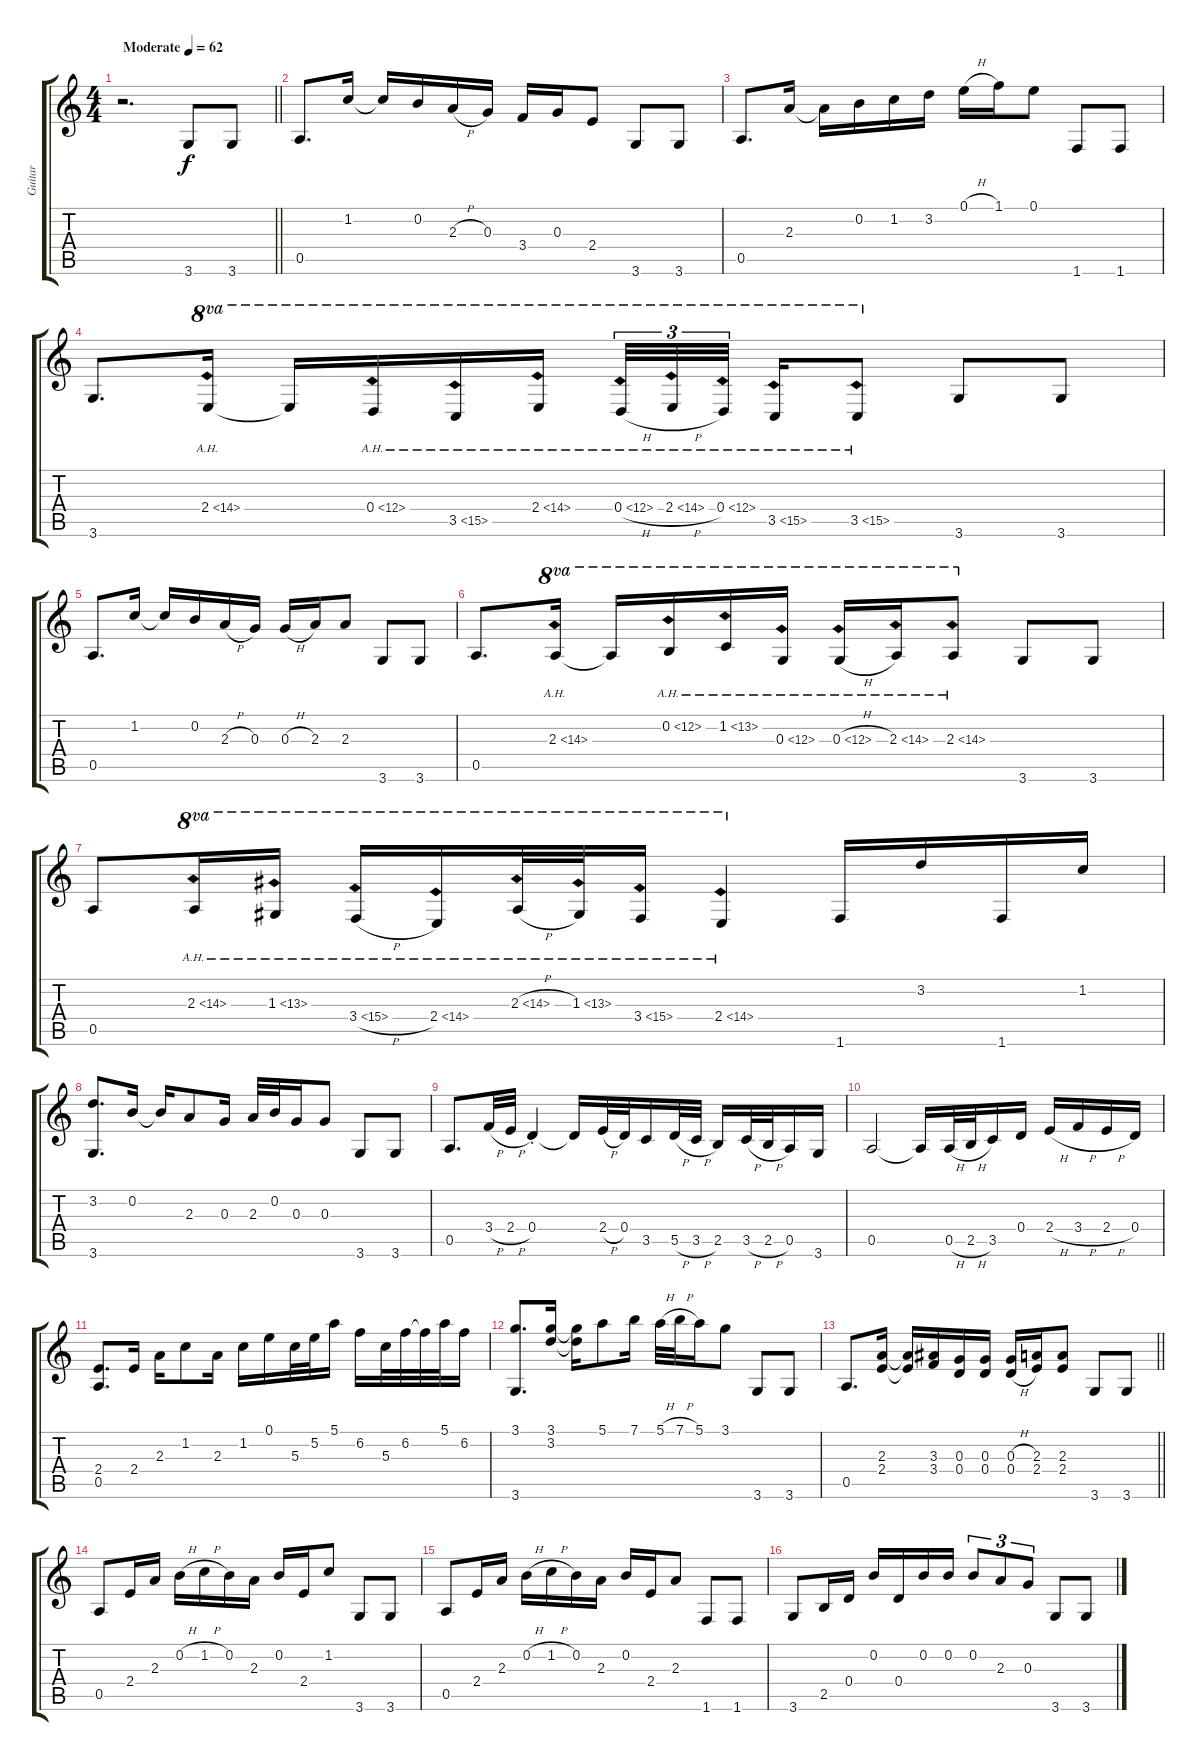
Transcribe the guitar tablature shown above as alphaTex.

\track ("Guitar" "Guitar") {instrument acousticguitarnylon}
\staff {score tabs}
\tuning (E4 B3 G3 D3 A2 E2) {hide}
\ts (4 4)
\tempo (62 "Moderate")
\clef g2
\barLineRight lightlight
\ks c
r.2{d dy f instrument acousticguitarnylon} 3.6.8 3.6.8 |
0.5.8{d} 1.2.16 1.2{t}.16 0.2.16 2.3{h}.16 0.3.16 3.4.16 0.3.16 2.4.8 3.6.8 3.6.8 |
0.5.8{d} 2.3.16 2.3{t}.16 0.2.16 1.2.16 3.2.16 0.1{h}.16 1.1.16 0.1.8 1.6.8 1.6.8 |
3.6.8{d} 2.4{ah 12}.16{ot 8va} 2.4{t}.16{ot 8va} 0.4{ah 12}.16{ot 8va} 3.5{ah 12}.16{ot 8va} 2.4{ah 12}.16{ot 8va} 0.4{ah 12 h}.32{tu (3 2) ot 8va} 2.4{ah 12 h}.32{tu (3 2) ot 8va} 0.4{ah 12}.32{tu (3 2) ot 8va beam splitsecondary} 3.5{ah 12}.16{ot 8va} 3.5{ah 12}.8{ot 8va} 3.6.8 3.6.8 |
0.5.8{d} 1.2.16 1.2{t}.16 0.2.16 2.3{h}.16 0.3.16 0.3{h}.16 2.3.16 2.3.8 3.6.8 3.6.8 |
0.5.8{d} 2.3{ah 12}.16{ot 8va} 2.3{t}.16{ot 8va} 0.2{ah 12}.16{ot 8va} 1.2{ah 12}.16{ot 8va} 0.3{ah 12}.16{ot 8va} 0.3{ah 12 h}.16{ot 8va} 2.3{ah 12}.16{ot 8va} 2.3{ah 12}.8{ot 8va} 3.6.8 3.6.8 |
0.5.8 2.3{ah 12}.16{ot 8va} 1.3{ah 12}.16{ot 8va} 3.4{ah 12 h}.16{ot 8va} 2.4{ah 12}.16{ot 8va} 2.3{ah 12 h}.32{ot 8va} 1.3{ah 12}.32{ot 8va} 3.4{ah 12}.16{ot 8va} 2.4{ah 12}.4{ot 8va} 1.6.16 3.2.16 1.6.16 1.2.16 |
(3.2 3.6).8{d} 0.2.16 0.2{t}.16 2.3.8 0.3.16 2.3.32 0.2.32 0.3.16 0.3.8 3.6.8 3.6.8 |
0.5.8{d} 3.4{h}.32 2.4{h}.32 0.4{st}.4 0.4{t}.16 2.4{h}.32 0.4.32 3.5.16 5.5{h}.32 3.5{h}.32 2.5.16 3.5{h}.32 2.5{h}.32 0.5.16 3.6.16 |
0.5.2 0.5{t}.16 0.5{h}.32 2.5{h}.32 3.5.16 0.4.16 2.4{h}.16 3.4{h}.16 2.4{h}.16 0.4.16 |
(2.4 0.5).8{d} 2.4.16 2.3.16 1.2.8 2.3.16 1.2.16 0.1.16 5.3.32 5.2.32 5.1.16 6.2.16 5.3.32 6.2.32 6.2{t}.32 5.1.32 6.2.16 |
(3.1 3.6).8{d} (3.1 3.2).16 (3.1{t} 3.2{t}).16 5.1.8 7.1.16 5.1{h}.32 7.1{h}.32 5.1.16 3.1.8 3.6.8 3.6.8 |
\barLineRight lightlight
0.5.8{d} (2.3 2.4).16 (2.3{t} 2.4{t}).16 (3.3 3.4).16 (0.3 0.4).16 (0.3 0.4).16 (0.3{h} 0.4{h}).16 (2.3 2.4).16 (2.3 2.4).8 3.6.8 3.6.8 |
0.5.8 2.4.16 2.3.16 0.2{h}.16 1.2{h}.16 0.2.16 2.3.16 0.2.16 2.4.16 1.2.8 3.6.8 3.6.8 |
0.5.8 2.4.16 2.3.16 0.2{h}.16 1.2{h}.16 0.2.16 2.3.16 0.2.16 2.4.16 2.3.8 1.6.8 1.6.8 |
3.6.8 2.5.16 0.4.16 0.2.16 0.4.16 0.2.16 0.2.16 0.2.8{tu (3 2)} 2.3.8{tu (3 2)} 0.3.8{tu (3 2)} 3.6.8 3.6.8
